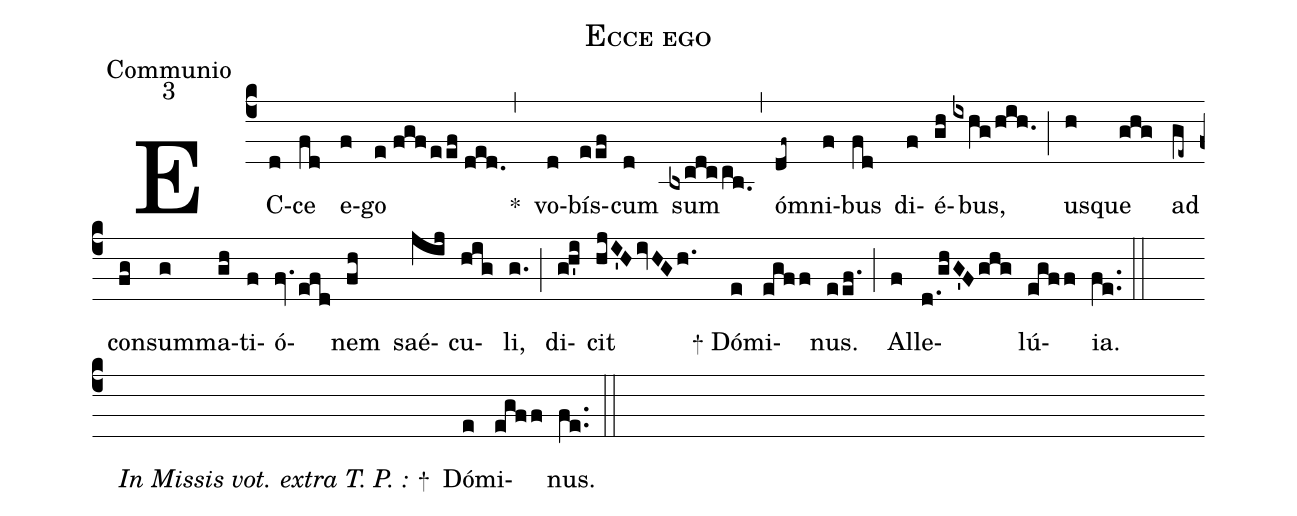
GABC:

name:Ecce ego;
office-part:Communio;
mode:3;
%%
(c4) EC(d)ce(fd) e(f)go(e//fgfeef//ded.) <clear>*(,) vo(d)bís(eef)cum(d) sum(bxcdccb.0) (,) ó(df~)mni(f)bus(fd) di(f)é(gh)bus,(ixhg/hih.) (;) us(h)que(ghg) ad(ge~) con(fg)sum(g)ma(gh)ti(f)ó(fv.efd)nem(fh) saé(jij)cu(hig)li,(g.) (;) di(gh'i)cit(hjI'HivHGh.) ()+ Dó(e)mi(egff)nus.(eef.) (;) Al(f)le(d./[-0.5]ghG'Fghg)lú(egff){ia}.(fe..) (::) (Z-)
<i>In Missis vot. extra T. P. :</i> +() Dó(e)mi(egff)nus.(fe..) (::)
